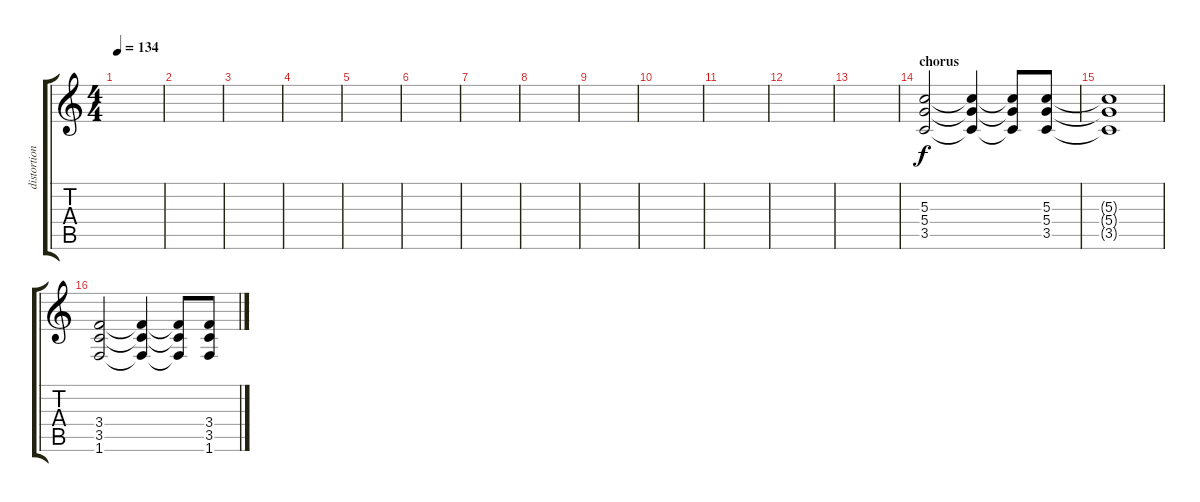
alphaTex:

\track ("distortion guitar" "distortion") {instrument distortionguitar}
\staff {score tabs}
\tuning (E4 B3 G3 D3 A2 E2) {hide}
\ts (4 4)
\tempo 134
\clef g2
\ks c
|
|
|
|
|
|
|
|
|
|
|
|
|
\section ("" "chorus")
(5.3 5.4 3.5).2 (5.3{t} 5.4{t} 3.5{t}).4 (5.3{t} 5.4{t} 3.5{t}).8 (5.3 5.4 3.5).8 |
(5.3{t} 5.4{t} 3.5{t}).1 |
(3.4 3.5 1.6).2 (3.4{t} 3.5{t} 1.6{t}).4 (3.4{t} 3.5{t} 1.6{t}).8 (3.4 3.5 1.6).8
